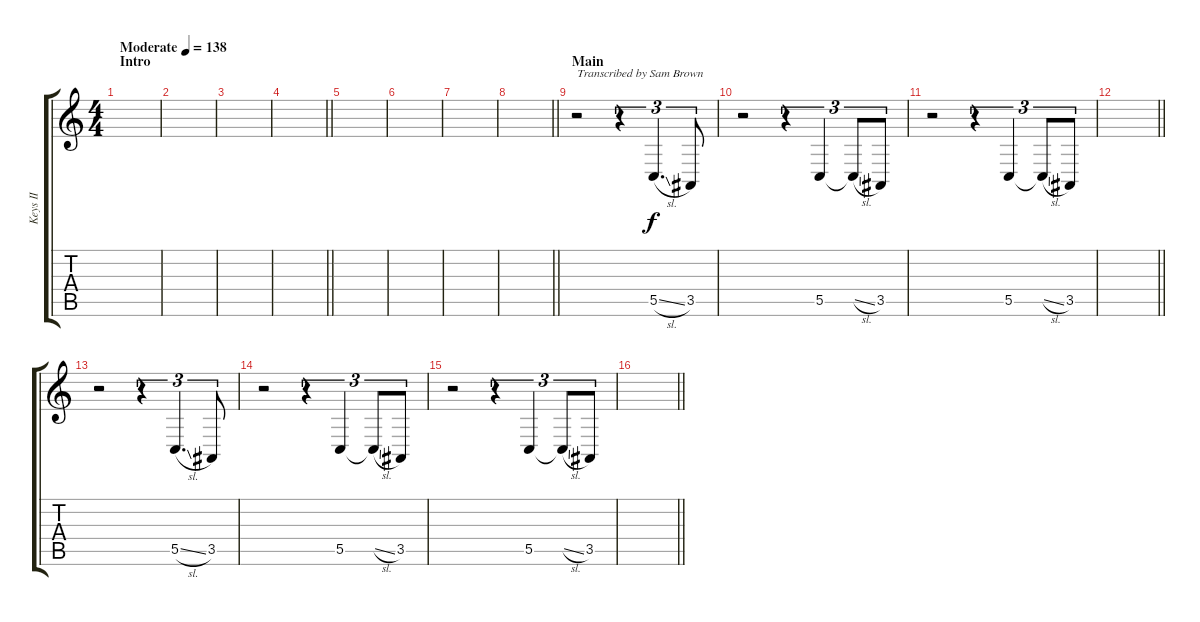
\track ("Keys II" "Keys II") {instrument lead2sawtooth}
\staff {score tabs}
\tuning (D4 A3 F3 C3 G2 C2) {hide}
\ts (4 4)
\section ("" "Intro")
\tempo (138 "Moderate")
\clef g2
\ks c
|
|
|
\barLineRight lightlight
|
\section ("" "")
|
|
|
\barLineRight lightlight
|
\section ("" "Main")
r.2{txt "Transcribed by Sam Brown"} r.4{tu (3 2)} 5.5{sl}.4{d tu (3 2)} 3.5.8{tu (3 2)} |
r.2 r.4{tu (3 2)} 5.5.4{tu (3 2)} 5.5{sl t}.8{tu (3 2)} 3.5.8{tu (3 2)} |
r.2 r.4{tu (3 2)} 5.5.4{tu (3 2)} 5.5{sl t}.8{tu (3 2)} 3.5.8{tu (3 2)} |
\barLineRight lightlight
|
\section ("" "")
r.2 r.4{tu (3 2)} 5.5{sl}.4{d tu (3 2)} 3.5.8{tu (3 2)} |
r.2 r.4{tu (3 2)} 5.5.4{tu (3 2)} 5.5{sl t}.8{tu (3 2)} 3.5.8{tu (3 2)} |
r.2 r.4{tu (3 2)} 5.5.4{tu (3 2)} 5.5{sl t}.8{tu (3 2)} 3.5.8{tu (3 2)} |
\barLineRight lightlight
